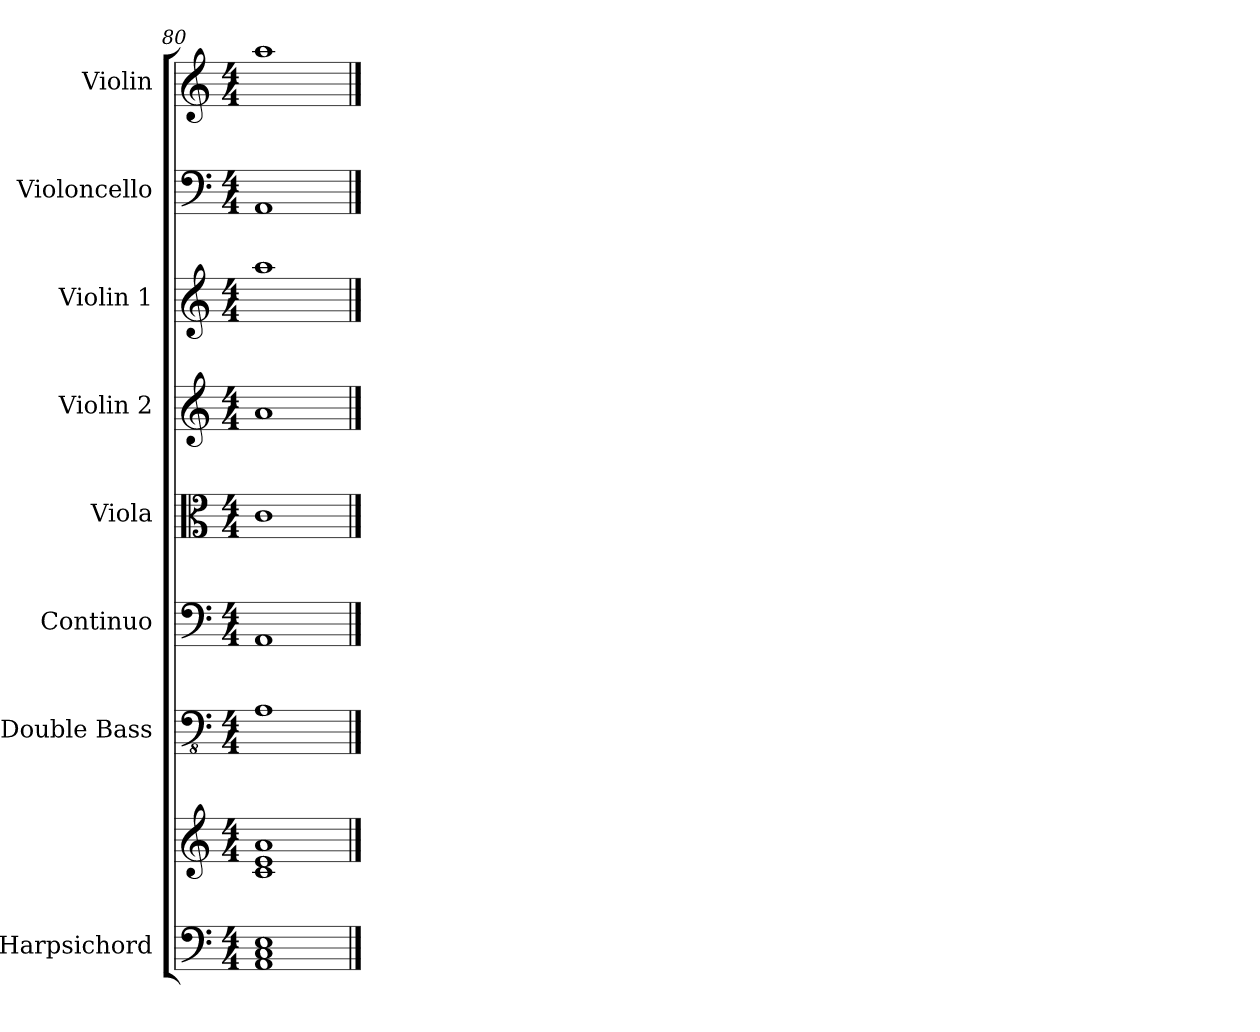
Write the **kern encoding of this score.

**kern	**kern	**kern	**kern	**kern	**kern	**kern	**kern	**kern
*part8	*part8	*part7	*part6	*part5	*part4	*part3	*part2	*part1
*staff9	*staff8	*staff7	*staff6	*staff5	*staff4	*staff3	*staff2	*staff1
*I"Harpsichord	*	*I"Double Bass	*I"Continuo	*I"Viola	*I"Violin 2	*I"Violin 1	*I"Violoncello	*I"Violin
*I'Hch.	*	*I'Db.	*I'Cnt	*I'Vla.	*I'Vln.2	*I'Vln.1	*I'Vc.	*I'Vln.
*clefF4	*clefG2	*clefFv4	*clefF4	*clefC3	*clefG2	*clefG2	*clefF4	*clefG2
*	*	*ITrd7c12	*	*	*	*	*	*
*k[]	*k[]	*k[]	*k[]	*k[]	*k[]	*k[]	*k[]	*k[]
*M4/4	*M4/4	*M4/4	*M4/4	*M4/4	*M4/4	*M4/4	*M4/4	*M4/4
=80	=80	=80	=80	=80	=80	=80	=80	=80
1AA 1C 1E	1c 1e 1a	1AAA	1AA	1c	1a	1aa	1AA	1aa
==	==	==	==	==	==	==	==	==
*-	*-	*-	*-	*-	*-	*-	*-	*-
